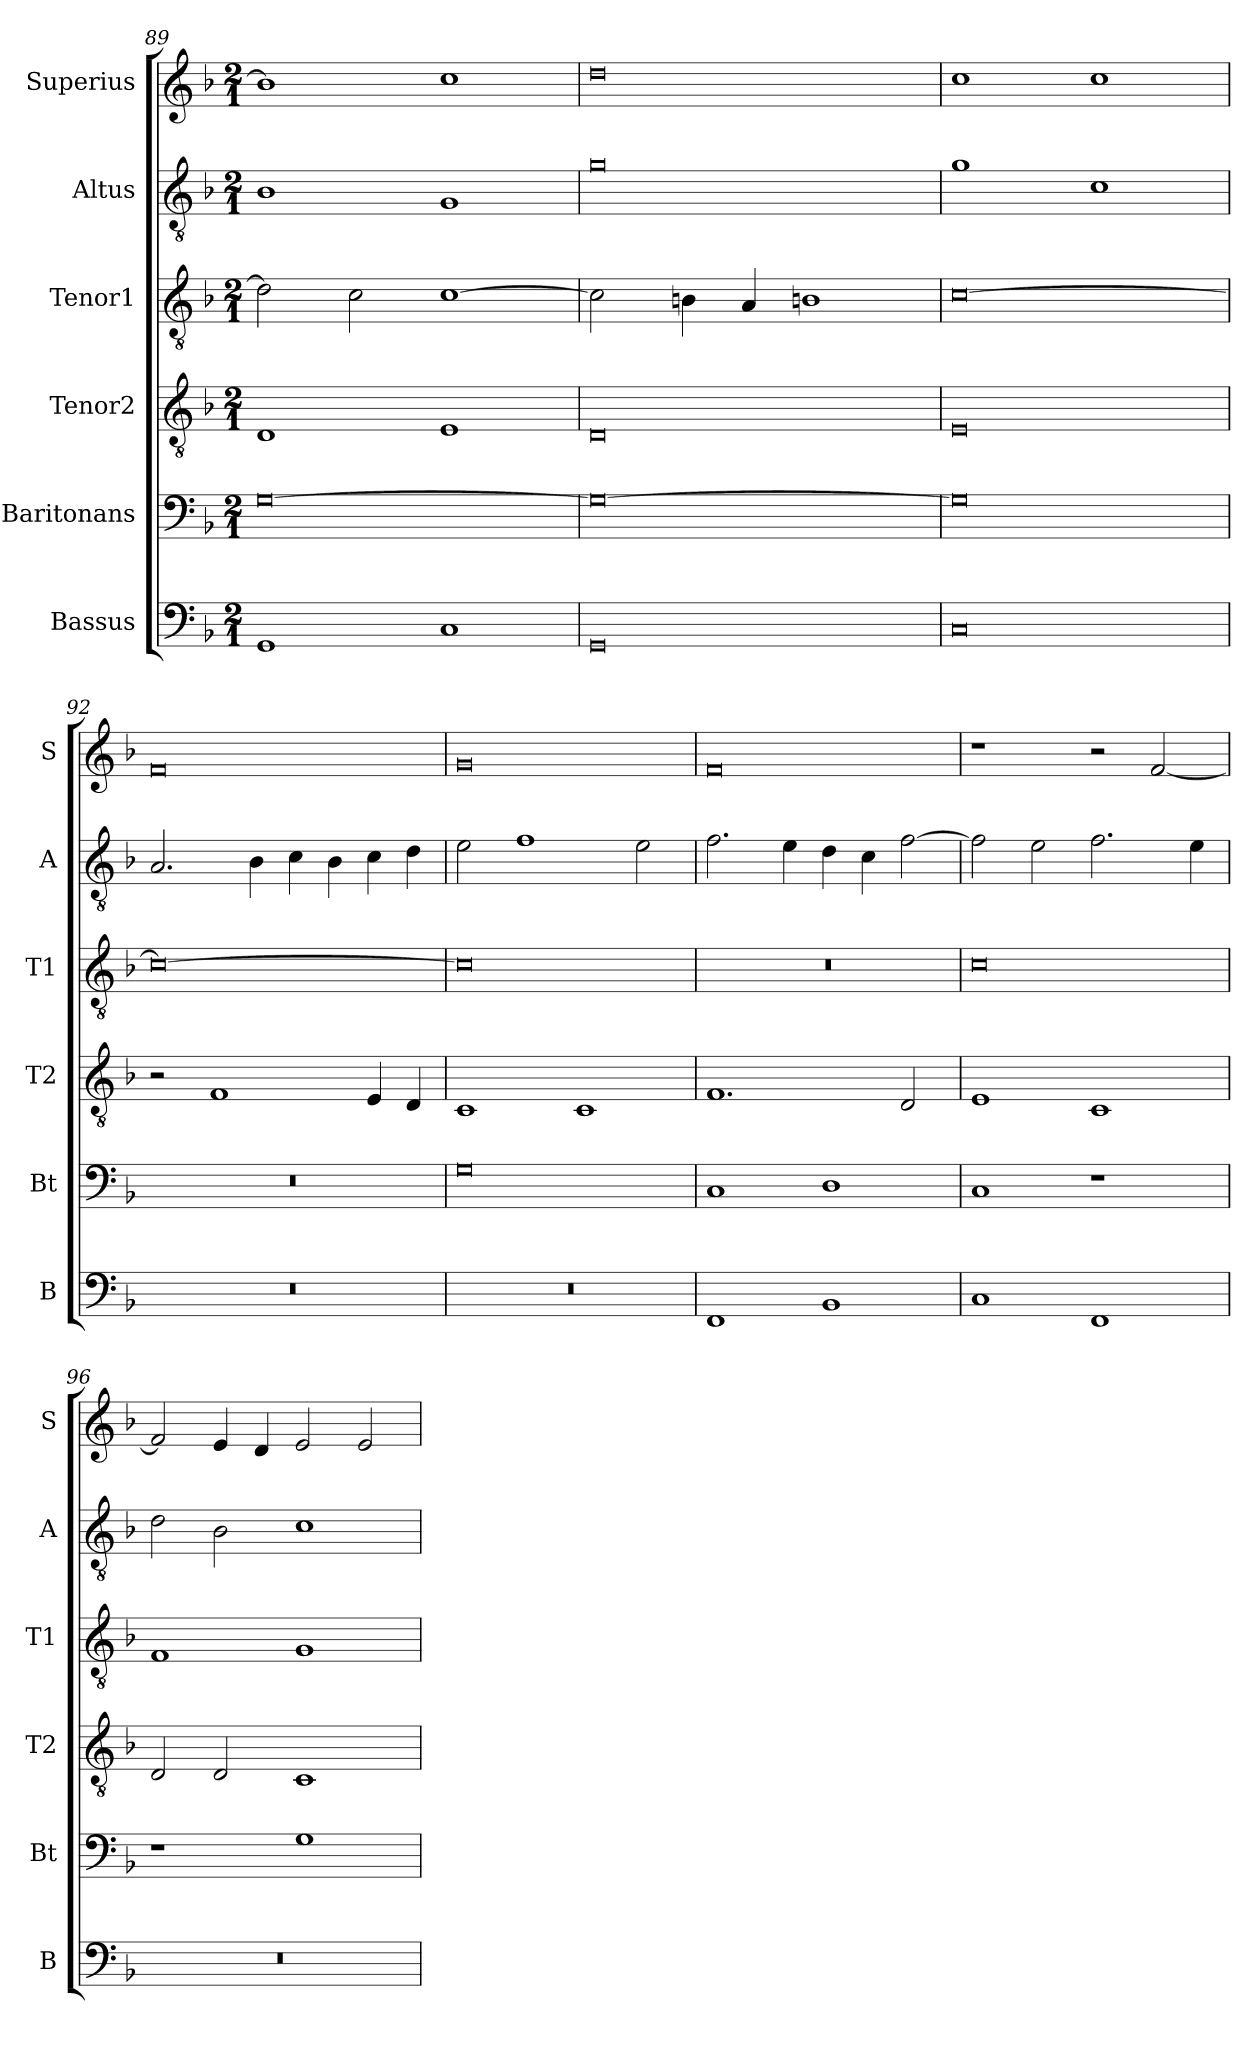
**kern	**kern	**kern	**kern	**kern	**kern
*part6	*part5	*part4	*part3	*part2	*part1
*staff6	*staff5	*staff4	*staff3	*staff2	*staff1
*I"Bassus	*I"Baritonans	*I"Tenor2	*I"Tenor1	*I"Altus	*I"Superius
*I'B	*I'Bt	*I'T2	*I'T1	*I'A	*I'S
*clefF4	*clefF4	*clefGv2	*clefGv2	*clefGv2	*clefG2
*k[b-]	*k[b-]	*k[b-]	*k[b-]	*k[b-]	*k[b-]
*M2/1	*M2/1	*M2/1	*M2/1	*M2/1	*M2/1
=89	=89	=89	=89	=89	=89
1GG	[0G	1D	2d\]	1B-	1b-]
.	.	.	2c\	.	.
1C	.	1E	[1c	1G	1cc
=90	=90	=90	=90	=90	=90
0GG	0G_	0D	2c\]	0g	0dd
.	.	.	4Bn\	.	.
.	.	.	4A/	.	.
.	.	.	1Bn	.	.
=91	=91	=91	=91	=91	=91
0C	0G]	0E	[0c	1g	1cc
.	.	.	.	1c	1cc
=92	=92	=92	=92	=92	=92
0r	0r	2r	0c_	2.A/	0f
.	.	1F	.	.	.
.	.	.	.	4B-\	.
.	.	.	.	4c\	.
.	.	.	.	4B-\	.
.	.	4E/	.	4c\	.
.	.	4D/	.	4d\	.
=93	=93	=93	=93	=93	=93
0r	0G	1C	0c]	2e\	0g
.	.	.	.	1f	.
.	.	1C	.	.	.
.	.	.	.	2e\	.
=94	=94	=94	=94	=94	=94
1FF	1C	1.F	0r	2.f\	0f
.	.	.	.	4e\	.
1BB-	1D	.	.	4d\	.
.	.	.	.	4c\	.
.	.	2D/	.	[2f\	.
=95	=95	=95	=95	=95	=95
1C	1C	1E	0c	2f\]	1r
.	.	.	.	2e\	.
1FF	1r	1C	.	2.f\	2r
.	.	.	.	.	[2f/
.	.	.	.	4e\	.
=96	=96	=96	=96	=96	=96
0r	1r	2D/	1F	2d\	2f/]
.	.	2D/	.	2B-\	4e/
.	.	.	.	.	4d/
.	1G	1C	1G	1c	2e/
.	.	.	.	.	2e/
=	=	=	=	=	=
*-	*-	*-	*-	*-	*-
